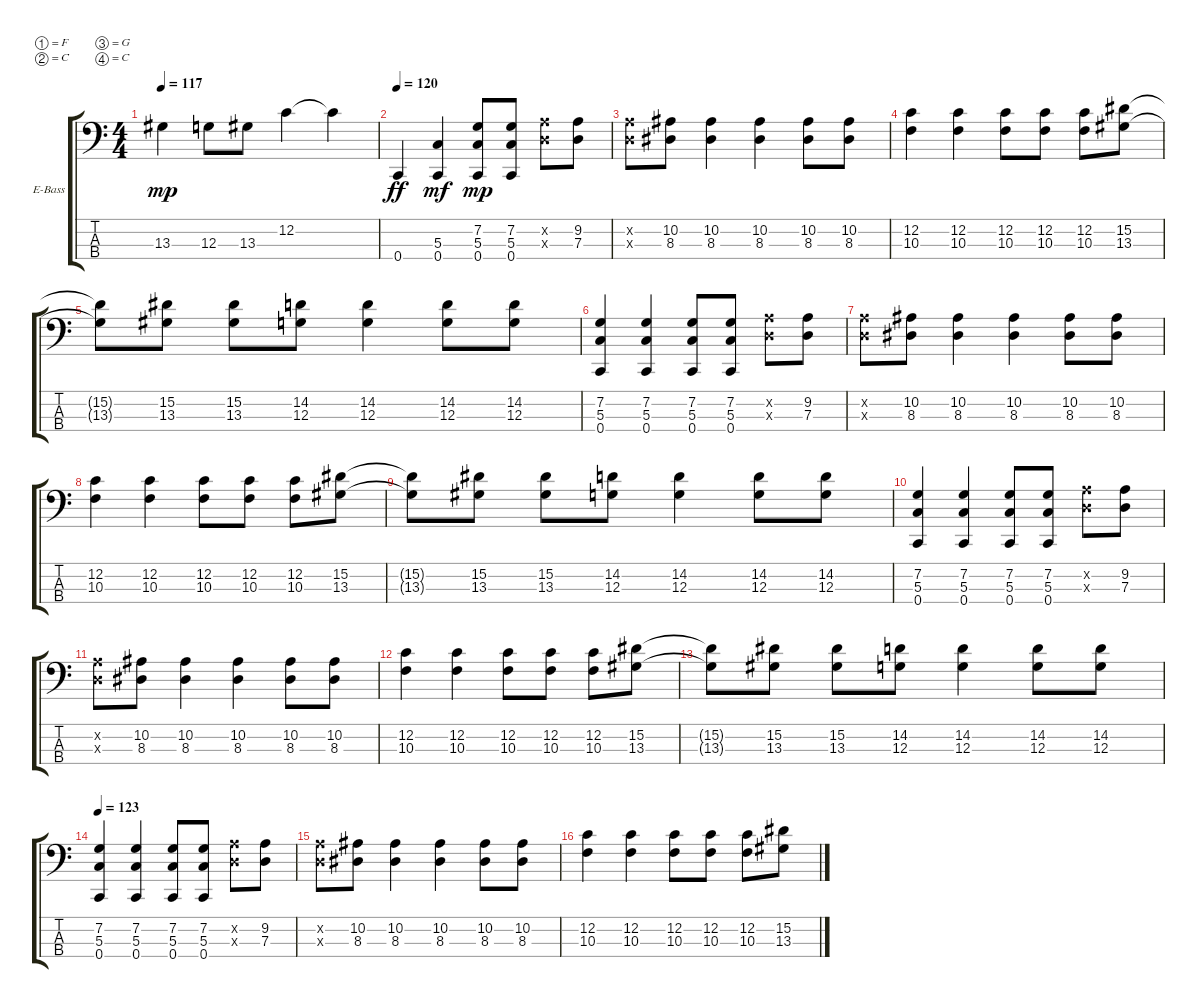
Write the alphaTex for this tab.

\defaultSystemsLayout 4
\bracketExtendMode groupsimilarinstruments
\firstSystemTrackNameOrientation horizontal
\otherSystemsTrackNameOrientation horizontal
\track ("Electric Bass" "E-Bass") {instrument electricbassfinger}
\staff {score tabs}
\tuning (F2 C2 G1 C1)
\ts (4 4)
\tempo 117
\clef f4
\ks c
13.3{t}.4{dy mp} 12.3.8 13.3.8 12.2.4 12.2{t}.4 |
\tempo 120
0.4.4{dy ff} (0.4 5.3).4{dy mf} (5.3 7.2 0.4).8{dy mp} (0.4 5.3 7.2).8 (7.3{x} 9.2{x}).8 (7.3 9.2).8 |
(7.3{x} 9.2{x}).8 (8.3 10.2).8 (10.2 8.3).4 (8.3 10.2).4 (8.3 10.2).8 (10.2 8.3).8 |
(10.3 12.2).4 (12.2 10.3).4 (12.2 10.3).8 (10.3 12.2).8 (12.2 10.3).8 (13.3 15.2).8 |
(15.2{t} 13.3{t}).8 (13.3 15.2).8 (15.2 13.3).8 (12.3 14.2).8 (14.2 12.3).4 (12.3 14.2).8 (14.2 12.3).8 |
(0.4 5.3 7.2).4 (0.4 5.3 7.2).4 (5.3 7.2 0.4).8 (0.4 5.3 7.2).8 (7.3{x} 9.2{x}).8 (7.3 9.2).8 |
(7.3{x} 9.2{x}).8 (8.3 10.2).8 (10.2 8.3).4 (8.3 10.2).4 (8.3 10.2).8 (10.2 8.3).8 |
(10.3 12.2).4 (12.2 10.3).4 (12.2 10.3).8 (10.3 12.2).8 (12.2 10.3).8 (13.3 15.2).8 |
(15.2{t} 13.3{t}).8 (13.3 15.2).8 (15.2 13.3).8 (12.3 14.2).8 (14.2 12.3).4 (12.3 14.2).8 (14.2 12.3).8 |
(0.4 5.3 7.2).4 (0.4 5.3 7.2).4 (5.3 7.2 0.4).8 (0.4 5.3 7.2).8 (7.3{x} 9.2{x}).8 (7.3 9.2).8 |
(7.3{x} 9.2{x}).8 (8.3 10.2).8 (10.2 8.3).4 (8.3 10.2).4 (8.3 10.2).8 (10.2 8.3).8 |
(10.3 12.2).4 (12.2 10.3).4 (12.2 10.3).8 (10.3 12.2).8 (12.2 10.3).8 (13.3 15.2).8 |
(15.2{t} 13.3{t}).8 (13.3 15.2).8 (15.2 13.3).8 (12.3 14.2).8 (14.2 12.3).4 (12.3 14.2).8 (14.2 12.3).8 |
\tempo 123
(0.4 5.3 7.2).4 (0.4 5.3 7.2).4 (5.3 7.2 0.4).8 (0.4 5.3 7.2).8 (7.3{x} 9.2{x}).8 (7.3 9.2).8 |
(7.3{x} 9.2{x}).8 (8.3 10.2).8 (10.2 8.3).4 (8.3 10.2).4 (8.3 10.2).8 (10.2 8.3).8 |
(10.3 12.2).4 (12.2 10.3).4 (12.2 10.3).8 (10.3 12.2).8 (12.2 10.3).8 (13.3 15.2).8
